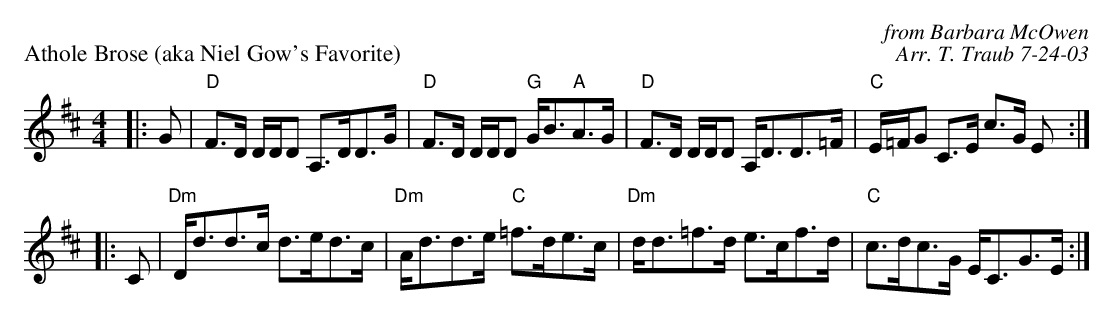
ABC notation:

X:1
P: Athole Brose (aka Niel Gow's Favorite)
C: from Barbara McOwen
C: Arr. T. Traub 7-24-03
K: D
M: 4/4
L: 1/8
|: G|"D"F>D D/D/D A,>DD>G|"D"F>D D/D/D "G"G<B"A"A>G|"D"F>D D/D/D A,<DD>=F|"C"E/=F/G C>E c>G E :|
|: C|"Dm"D<dd>c d>ed>c|"Dm"A<dd>e "C"=f>de>c|"Dm"d<d=f>d e>cf>d|"C"c>dc>G E<CG>E :|
